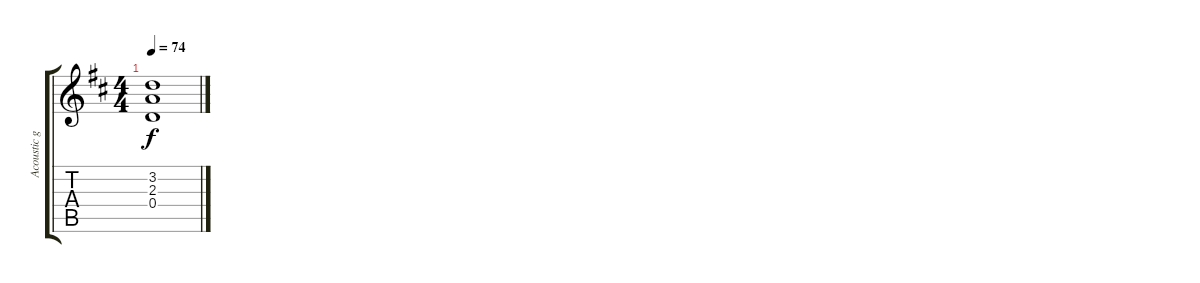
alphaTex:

\track ("Acoustic guitar" "Acoustic g") {instrument acousticguitarsteel}
\staff {score tabs}
\tuning (E4 B3 G3 D3 A2 E2) {hide}
\ts (4 4)
\tempo 74
\clef g2
\ks d
(3.2 2.3 0.4).1{dy f}
